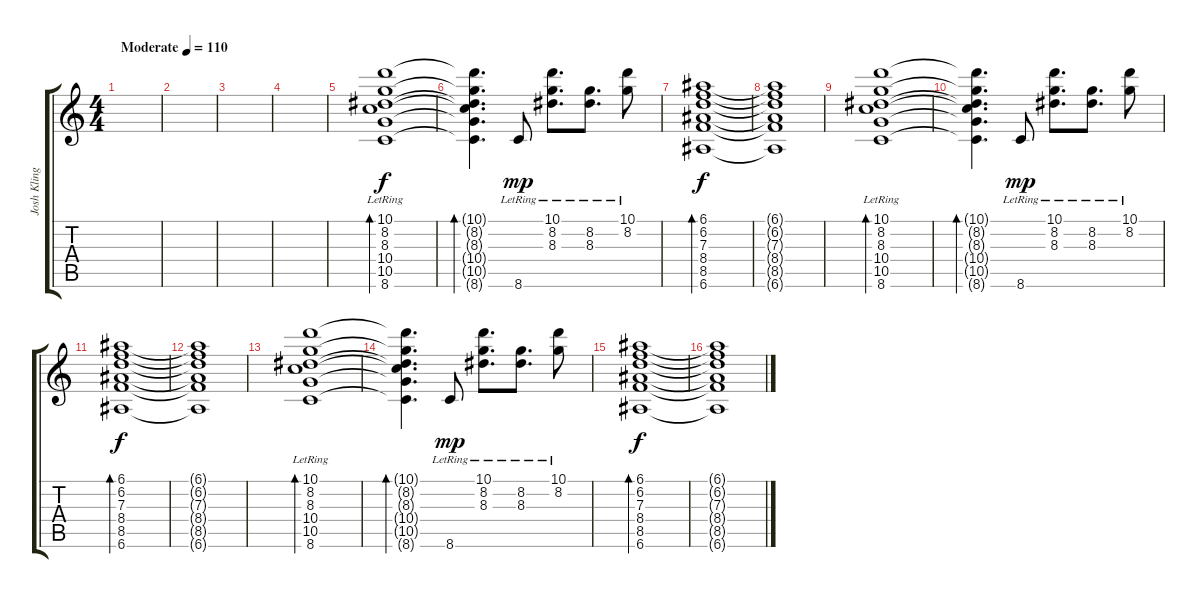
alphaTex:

\track ("Josh Klinghoffer (guitar 2)" "Josh Kling") {instrument electricguitarjazz}
\staff {score tabs}
\tuning (E4 B3 G3 D3 A2 E2) {hide}
\ts (4 4)
\tempo (110 "Moderate")
\clef g2
\ks c
|
|
|
|
(10.1{lr} 8.2{lr} 8.3{lr} 10.4{lr} 10.5{lr} 8.6{lr}).1{bd 120} |
(10.1{t} 8.2{t} 8.3{t} 10.4{t} 10.5{t} 8.6{t}).4{d bd 120} 8.6{lr}.8{dy mp} (10.1{lr} 8.2{lr} 8.3{lr}).8{d} (8.2{lr} 8.3{lr}).8{d} (10.1{lr} 8.2{lr}).8 |
(6.1 6.2 7.3 8.4 8.5 6.6).1{bd 120 dy f} |
(6.1{t} 6.2{t} 7.3{t} 8.4{t} 8.5{t} 6.6{t}).1 |
(10.1{lr} 8.2{lr} 8.3{lr} 10.4{lr} 10.5{lr} 8.6{lr}).1{bd 120} |
(10.1{t} 8.2{t} 8.3{t} 10.4{t} 10.5{t} 8.6{t}).4{d bd 120} 8.6{lr}.8{dy mp} (10.1{lr} 8.2{lr} 8.3{lr}).8{d} (8.2{lr} 8.3{lr}).8{d} (10.1{lr} 8.2{lr}).8 |
(6.1 6.2 7.3 8.4 8.5 6.6).1{bd 120 dy f} |
(6.1{t} 6.2{t} 7.3{t} 8.4{t} 8.5{t} 6.6{t}).1 |
(10.1{lr} 8.2{lr} 8.3{lr} 10.4{lr} 10.5{lr} 8.6{lr}).1{bd 120} |
(10.1{t} 8.2{t} 8.3{t} 10.4{t} 10.5{t} 8.6{t}).4{d bd 120} 8.6{lr}.8{dy mp} (10.1{lr} 8.2{lr} 8.3{lr}).8{d} (8.2{lr} 8.3{lr}).8{d} (10.1{lr} 8.2{lr}).8 |
(6.1 6.2 7.3 8.4 8.5 6.6).1{bd 120 dy f} |
(6.1{t} 6.2{t} 7.3{t} 8.4{t} 8.5{t} 6.6{t}).1
